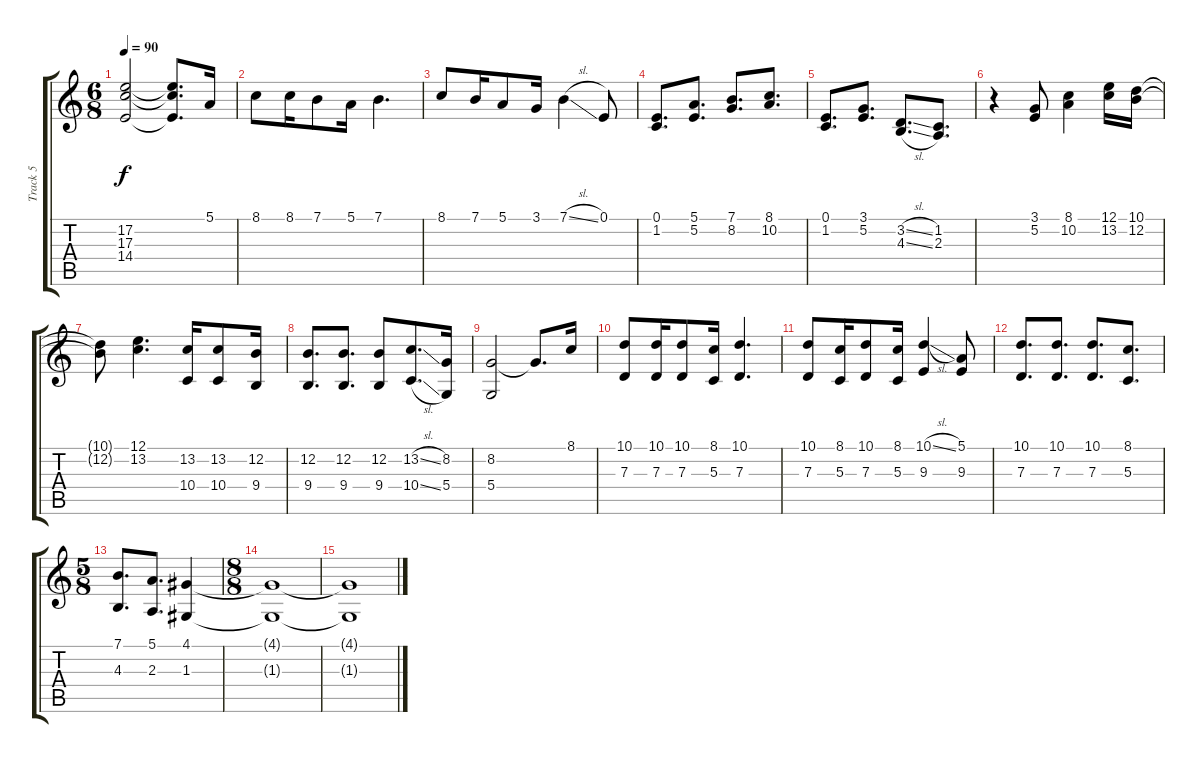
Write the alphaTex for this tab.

\track ("Track 5" "Track 5") {instrument flute}
\staff {score tabs}
\tuning (E4 B3 G3 D3 A2 E2) {hide}
\ts (6 8)
\tempo 90
\clef g2
\ks c
(17.2 17.3 14.4).2{dy f} (17.2{t} 17.3{t} 14.4{t}).8{d} 5.1.16 |
8.1.8 8.1.16 7.1.8 5.1.16 7.1.4{d} |
8.1.8 7.1.16 5.1.8 3.1.16 7.1{sl}.4 0.1.8 |
(0.1 1.2).8{d} (5.1 5.2).8{d} (7.1 8.2).8{d} (8.1 10.2).8{d} |
(0.1 1.2).8{d} (3.1 5.2).8{d} (3.2{sl} 4.3{sl}).8{d} (1.2 2.3).8{d} |
r.4 (3.1 5.2).8 (8.1 10.2).4 (12.1 13.2).16 (10.1 12.2).16 |
(10.1{t} 12.2{t}).8 (12.1 13.2).4{d} (13.2 10.4).16 (13.2 10.4).8 (12.2 9.4).16 |
(12.2 9.4).8{d} (12.2 9.4).8{d} (12.2 9.4).8 (13.2{sl} 10.4{sl}).8{d} (8.2 5.4).16 |
(8.2 5.4).2 8.2{t}.8{d} 8.1.16 |
(10.1 7.3).8 (10.1 7.3).16 (10.1 7.3).8 (8.1 5.3).16 (10.1 7.3).4{d} |
(10.1 7.3).8 (8.1 5.3).16 (10.1 7.3).8 (8.1 5.3).16 (10.1{sl} 9.3).4 (5.1 9.3).8 |
(10.1 7.3).8{d} (10.1 7.3).8{d} (10.1 7.3).8{d} (8.1 5.3).8{d} |
\ts (5 8)
(7.1 4.3).8{d} (5.1 2.3).8{d} (4.1 1.3).4 |
\ts (8 8)
(4.1{t} 1.3{t}).1{volume 0} |
(4.1{t} 1.3{t}).1
